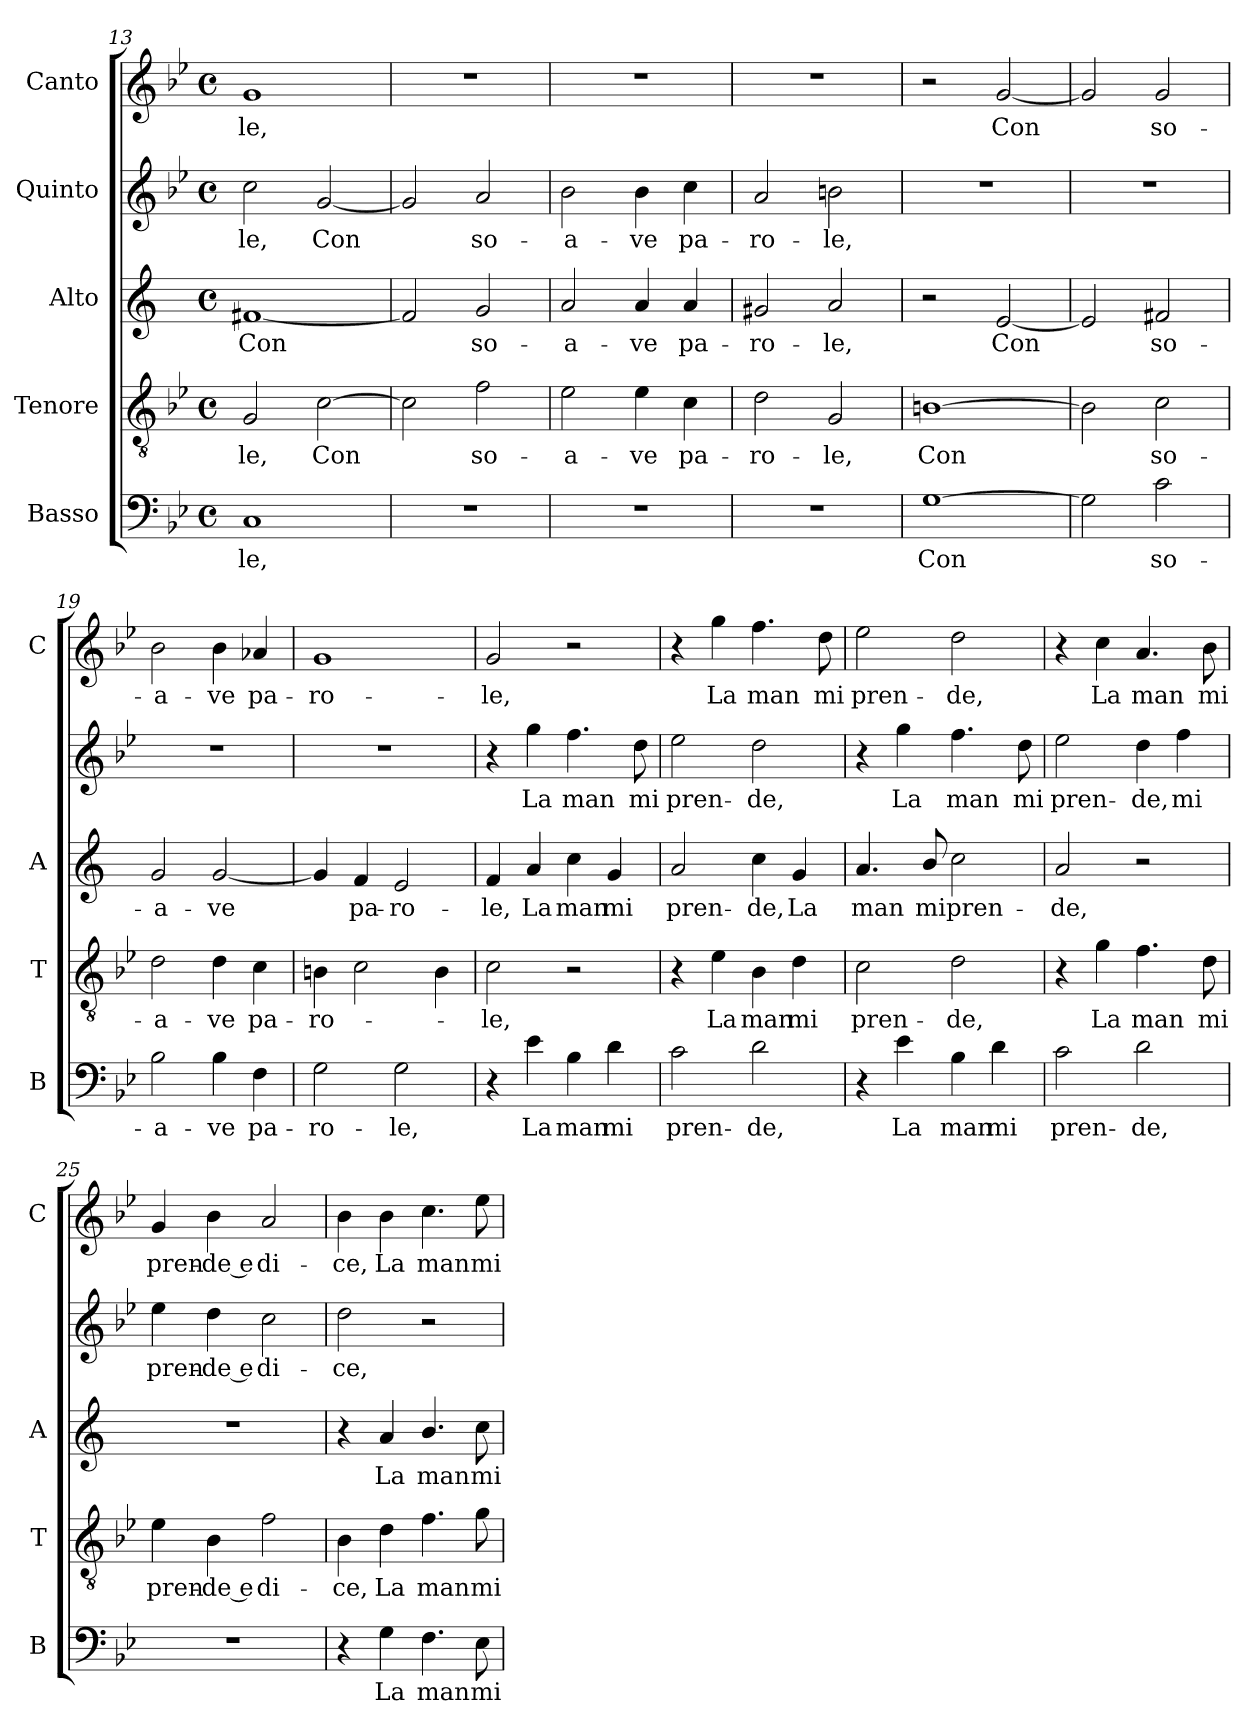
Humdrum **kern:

**kern	**text	**kern	**text	**kern	**text	**kern	**text	**kern	**text
*part5	*part5	*part4	*part4	*part3	*part3	*part2	*part2	*part1	*part1
*staff5	*staff5	*staff4	*staff4	*staff3	*staff3	*staff2	*staff2	*staff1	*staff1
*I"Basso	*	*I"Tenore	*	*I"Alto	*	*I"Quinto	*	*I"Canto	*
*I'B	*	*I'T	*	*I'A	*	*	*	*I'C	*
*clefF4	*	*clefGv2	*	*clefG2	*	*clefG2	*	*clefG2	*
*	*	*	*	*ITrd1c2	*	*	*	*	*
*k[b-e-]	*	*k[b-e-]	*	*k[b-e-]	*	*k[b-e-]	*	*k[b-e-]	*
*B-:	*	*B-:	*	*B-:	*	*B-:	*	*B-:	*
*M4/4	*	*M4/4	*	*M4/4	*	*M4/4	*	*M4/4	*
*met(c)	*	*met(c)	*	*met(c)	*	*met(c)	*	*met(c)	*
=13	=13	=13	=13	=13	=13	=13	=13	=13	=13
!	!LO:LY:b	!	!LO:LY:b	!	!LO:LY:b	!	!LO:LY:b	!	!LO:LY:b
1C	-le,	2G/	-le,	[1en	Con	2cc\	-le,	1g	-le,
!	!	!	!LO:LY:b	!	!	!	!LO:LY:b	!	!
.	.	[2c\	Con	.	.	[2g/	Con	.	.
=14	=14	=14	=14	=14	=14	=14	=14	=14	=14
1r	.	2c\]	.	2e/]	.	2g/]	.	1r	.
!	!	!	!LO:LY:b	!	!LO:LY:b	!	!LO:LY:b	!	!
.	.	2f\	so-	2f/	so-	2a/	so-	.	.
=15	=15	=15	=15	=15	=15	=15	=15	=15	=15
!	!	!	!LO:LY:b	!	!LO:LY:b	!	!LO:LY:b	!	!
1r	.	2e-\	-a-	2g/	-a-	2b-\	-a-	1r	.
!	!	!	!LO:LY:b	!	!LO:LY:b	!	!LO:LY:b	!	!
.	.	4e-\	-ve	4g/	-ve	4b-\	-ve	.	.
!	!	!	!LO:LY:b	!	!LO:LY:b	!	!LO:LY:b	!	!
.	.	4c\	pa-	4g/	pa-	4cc\	pa-	.	.
!!LO:LB:g=z
=16	=16	=16	=16	=16	=16	=16	=16	=16	=16
!	!	!	!LO:LY:b	!	!LO:LY:b	!	!LO:LY:b	!	!
1r	.	2d\	-ro-	2f#X/	-ro-	2a/	-ro-	1r	.
!	!	!	!LO:LY:b	!	!LO:LY:b	!	!LO:LY:b	!	!
.	.	2G/	-le,	2g/	-le,	2bn\	-le,	.	.
=17	=17	=17	=17	=17	=17	=17	=17	=17	=17
!	!LO:LY:b	!	!LO:LY:b	!	!	!	!	!	!
[1G	Con	[1Bn	Con	2r	.	1r	.	2r	.
!	!	!	!	!	!LO:LY:b	!	!	!	!LO:LY:b
.	.	.	.	[2d/	Con	.	.	[2g/	Con
=18	=18	=18	=18	=18	=18	=18	=18	=18	=18
2G\]	.	2B\]	.	2d/]	.	1r	.	2g/]	.
!	!LO:LY:b	!	!LO:LY:b	!	!LO:LY:b	!	!	!	!LO:LY:b
2c\	so-	2c\	so-	2en/	so-	.	.	2g/	so-
=19	=19	=19	=19	=19	=19	=19	=19	=19	=19
!	!LO:LY:b	!	!LO:LY:b	!	!LO:LY:b	!	!	!	!LO:LY:b
2B-\	-a-	2d\	-a-	2f/	-a-	1r	.	2b-\	-a-
!	!LO:LY:b	!	!LO:LY:b	!	!LO:LY:b	!	!	!	!LO:LY:b
4B-\	-ve	4d\	-ve	[2f/	-ve	.	.	4b-\	-ve
!	!LO:LY:b	!	!LO:LY:b	!	!	!	!	!	!LO:LY:b
4F\	pa-	4c\	pa-	.	.	.	.	4a-X/	pa-
=20	=20	=20	=20	=20	=20	=20	=20	=20	=20
!	!LO:LY:b	!	!LO:LY:b	!	!	!	!	!	!LO:LY:b
2G\	-ro-	4Bn\	-ro-	4f/]	.	1r	.	1g	-ro-
!	!	!	!	!	!LO:LY:b	!	!	!	!
.	.	2c\	.	4e-/	pa-	.	.	.	.
!	!LO:LY:b	!	!	!	!LO:LY:b	!	!	!	!
2G\	-le,	.	.	2d/	-ro-	.	.	.	.
.	.	4B\	.	.	.	.	.	.	.
=21	=21	=21	=21	=21	=21	=21	=21	=21	=21
!	!	!	!LO:LY:b	!	!LO:LY:b	!	!	!	!LO:LY:b
4r	.	2c\	-le,	4e-/	-le,	4r	.	2g/	-le,
!	!LO:LY:b	!	!	!	!LO:LY:b	!	!LO:LY:b	!	!
4e-\	La	.	.	4g/	La	4gg\	La	.	.
!	!LO:LY:b	!	!	!	!LO:LY:b	!	!LO:LY:b	!	!
4B-\	man	2r	.	4b-\	man	4.ff\	man	2r	.
!	!LO:LY:b	!	!	!	!LO:LY:b	!	!	!	!
4d\	mi	.	.	4f/	mi	.	.	.	.
!	!	!	!	!	!	!	!LO:LY:b	!	!
.	.	.	.	.	.	8dd\	mi	.	.
=22	=22	=22	=22	=22	=22	=22	=22	=22	=22
!	!LO:LY:b	!	!	!	!LO:LY:b	!	!LO:LY:b	!	!
2c\	pren-	4r	.	2g/	pren-	2ee-\	pren-	4r	.
!	!	!	!LO:LY:b	!	!	!	!	!	!LO:LY:b
.	.	4e-\	La	.	.	.	.	4gg\	La
!	!LO:LY:b	!	!LO:LY:b	!	!LO:LY:b	!	!LO:LY:b	!	!LO:LY:b
2d\	-de,	4B-\	man	4b-\	-de,	2dd\	-de,	4.ff\	man
!	!	!	!LO:LY:b	!	!LO:LY:b	!	!	!	!
.	.	4d\	mi	4f/	La	.	.	.	.
!	!	!	!	!	!	!	!	!	!LO:LY:b
.	.	.	.	.	.	.	.	8dd\	mi
=23	=23	=23	=23	=23	=23	=23	=23	=23	=23
!	!	!	!LO:LY:b	!	!LO:LY:b	!	!	!	!LO:LY:b
4r	.	2c\	pren-	4.g/	man	4r	.	2ee-\	pren-
!	!LO:LY:b	!	!	!	!	!	!LO:LY:b	!	!
4e-\	La	.	.	.	.	4gg\	La	.	.
!	!	!	!	!	!LO:LY:b	!	!	!	!
.	.	.	.	8a/	mi	.	.	.	.
!	!LO:LY:b	!	!LO:LY:b	!	!LO:LY:b	!	!LO:LY:b	!	!LO:LY:b
4B-\	man	2d\	-de,	2b-\	pren-	4.ff\	man	2dd\	-de,
!	!LO:LY:b	!	!	!	!	!	!	!	!
4d\	mi	.	.	.	.	.	.	.	.
!	!	!	!	!	!	!	!LO:LY:b	!	!
.	.	.	.	.	.	8dd\	mi	.	.
!!LO:PB:g=z
=24	=24	=24	=24	=24	=24	=24	=24	=24	=24
!	!LO:LY:b	!	!	!	!LO:LY:b	!	!LO:LY:b	!	!
2c\	pren-	4r	.	2g/	-de,	2ee-\	pren-	4r	.
!	!	!	!LO:LY:b	!	!	!	!	!	!LO:LY:b
.	.	4g\	La	.	.	.	.	4cc\	La
!	!LO:LY:b	!	!LO:LY:b	!	!	!	!LO:LY:b	!	!LO:LY:b
2d\	-de,	4.f\	man	2r	.	4dd\	-de,	4.a/	man
!	!	!	!	!	!	!	!LO:LY:b	!	!
.	.	.	.	.	.	4ff\	mi	.	.
!	!	!	!LO:LY:b	!	!	!	!	!	!LO:LY:b
.	.	8d\	mi	.	.	.	.	8b-\	mi
=25	=25	=25	=25	=25	=25	=25	=25	=25	=25
!	!	!	!LO:LY:b	!	!	!	!LO:LY:b	!	!LO:LY:b
1r	.	4e-\	pren-	1r	.	4ee-\	pren-	4g/	pren-
!	!	!	!LO:LY:b	!	!	!	!LO:LY:b	!	!LO:LY:b
.	.	4B-\	-de e	.	.	4dd\	-de e	4b-\	-de e
!	!	!	!LO:LY:b	!	!	!	!LO:LY:b	!	!LO:LY:b
.	.	2f\	di-	.	.	2cc\	di-	2a/	di-
=26	=26	=26	=26	=26	=26	=26	=26	=26	=26
!	!	!	!LO:LY:b	!	!	!	!LO:LY:b	!	!LO:LY:b
4r	.	4B-\	-ce,	4r	.	2dd\	-ce,	4b-\	-ce,
!	!LO:LY:b	!	!LO:LY:b	!	!LO:LY:b	!	!	!	!LO:LY:b
4G\	La	4d\	La	4g/	La	.	.	4b-\	La
!	!LO:LY:b	!	!LO:LY:b	!	!LO:LY:b	!	!	!	!LO:LY:b
4.F\	man	4.f\	man	4.a/	man	2r	.	4.cc\	man
!	!LO:LY:b	!	!LO:LY:b	!	!LO:LY:b	!	!	!	!LO:LY:b
8E-\	mi	8g\	mi	8b-\	mi	.	.	8ee-\	mi
=	=	=	=	=	=	=	=	=	=
*-	*-	*-	*-	*-	*-	*-	*-	*-	*-
